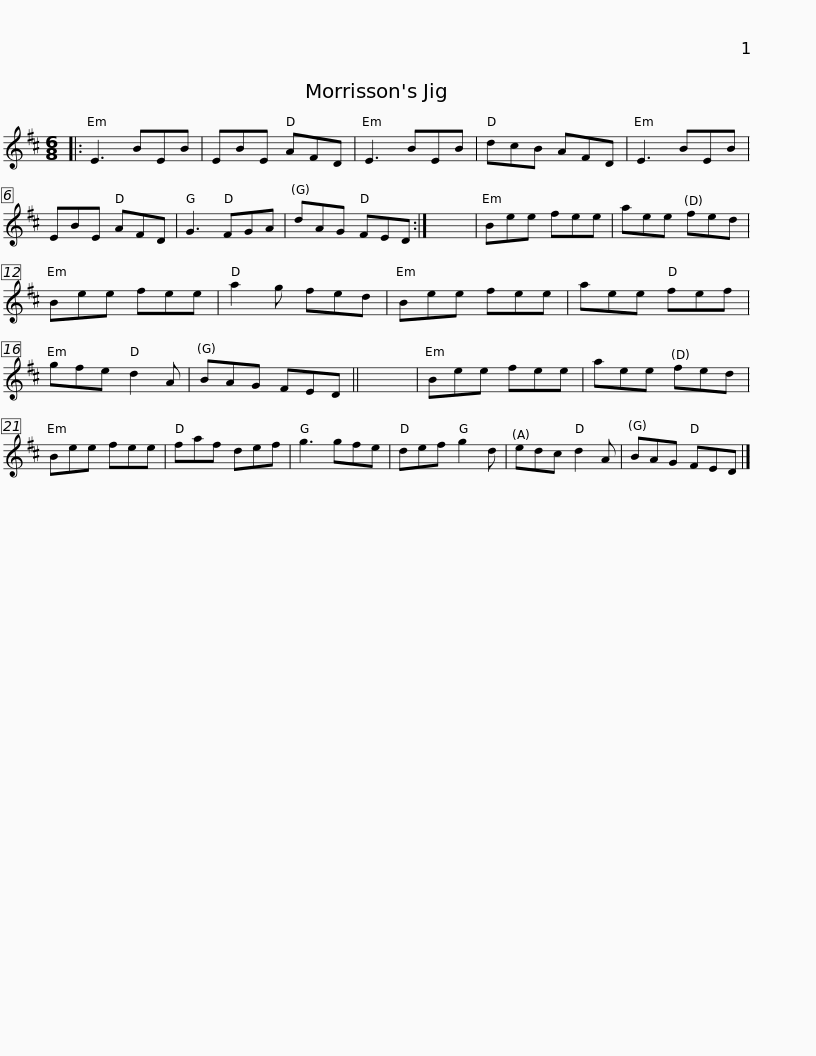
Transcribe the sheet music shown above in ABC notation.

X:1
L:1/8
M:6/8
I:linebreak $
K:D
V:1 treble
V:1
|: E3 BEB | EBE AFD | E3 BEB | dcB AFD | E3 BEB | %5
 EBE AFD | G3 FGA | dAG FED :|$ x6 | Bee fee | %10
 aee fed | Bee fee | a2 g fed | Bee fee | aee fef | %15
 gfe d2 A |$ BAG FED || x6 | Bee fee | aee fed | %20
 Bee fee | faf def | g3 gfe | def g2 d |$ edc d2 A | %25
 BAG FED |] %26
